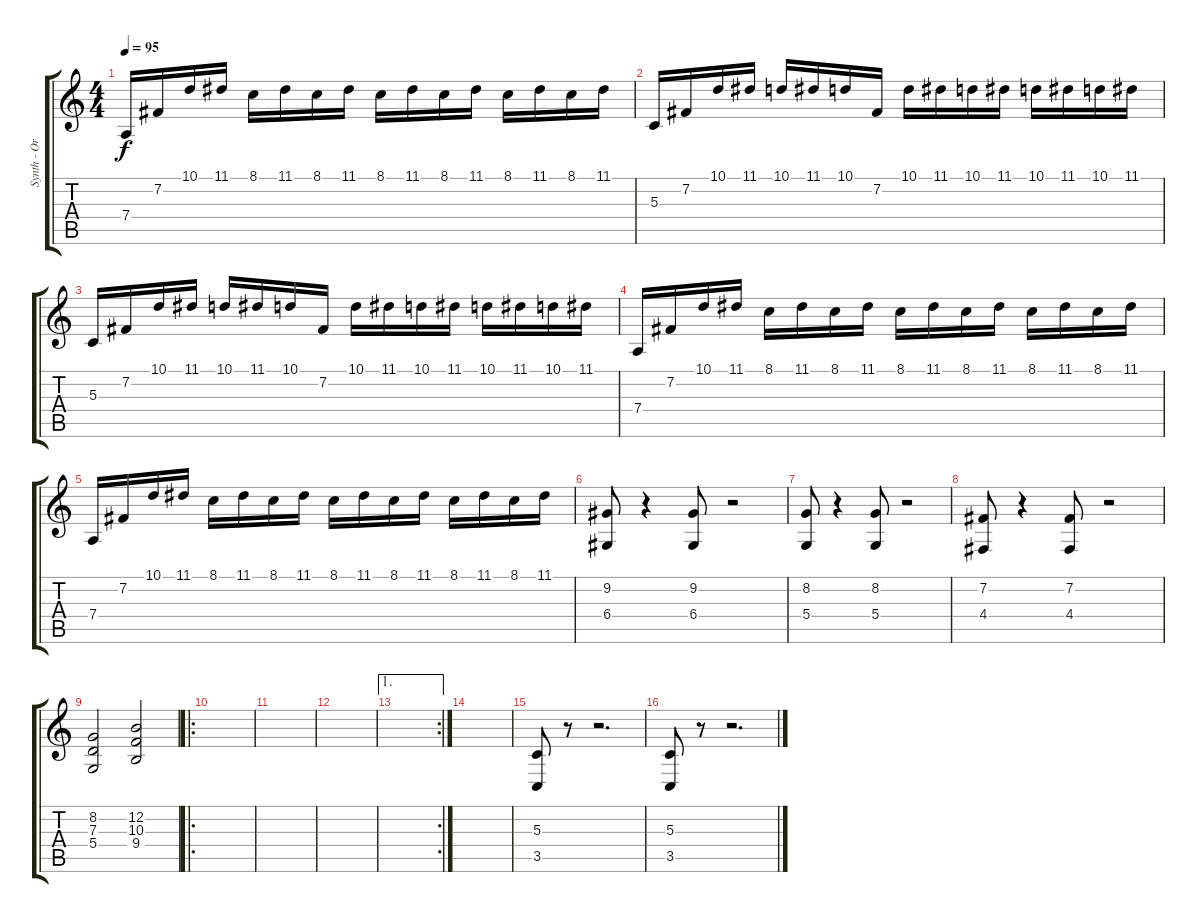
\track ("Synth - Organ" "Synth - Or") {instrument churchorgan}
\staff {score tabs}
\tuning (E4 B3 G3 D3 A2 E2) {hide}
\ts (4 4)
\tempo 95
\clef g2
\ks c
7.4.16{dy f} 7.2.16 10.1.16 11.1.16 8.1.16 11.1.16 8.1.16 11.1.16 8.1.16 11.1.16 8.1.16 11.1.16 8.1.16 11.1.16 8.1.16 11.1.16 |
5.3.16 7.2.16 10.1.16 11.1.16 10.1.16 11.1.16 10.1.16 7.2.16 10.1.16 11.1.16 10.1.16 11.1.16 10.1.16 11.1.16 10.1.16 11.1.16 |
5.3.16 7.2.16 10.1.16 11.1.16 10.1.16 11.1.16 10.1.16 7.2.16 10.1.16 11.1.16 10.1.16 11.1.16 10.1.16 11.1.16 10.1.16 11.1.16 |
7.4.16 7.2.16 10.1.16 11.1.16 8.1.16 11.1.16 8.1.16 11.1.16 8.1.16 11.1.16 8.1.16 11.1.16 8.1.16 11.1.16 8.1.16 11.1.16 |
7.4.16 7.2.16 10.1.16 11.1.16 8.1.16 11.1.16 8.1.16 11.1.16 8.1.16 11.1.16 8.1.16 11.1.16 8.1.16 11.1.16 8.1.16 11.1.16 |
(9.2 6.4).8 r.4 (9.2 6.4).8 r.2 |
(8.2 5.4).8 r.4 (8.2 5.4).8 r.2 |
(7.2 4.4).8 r.4 (7.2 4.4).8 r.2 |
(8.2 7.3 5.4).2 (12.2 10.3 9.4).2 |
\ro
|
|
|
\ae 1
\rc 2
|
|
(5.3 3.5).8 r.8 r.2{d} |
(5.3 3.5).8 r.8 r.2{d}
